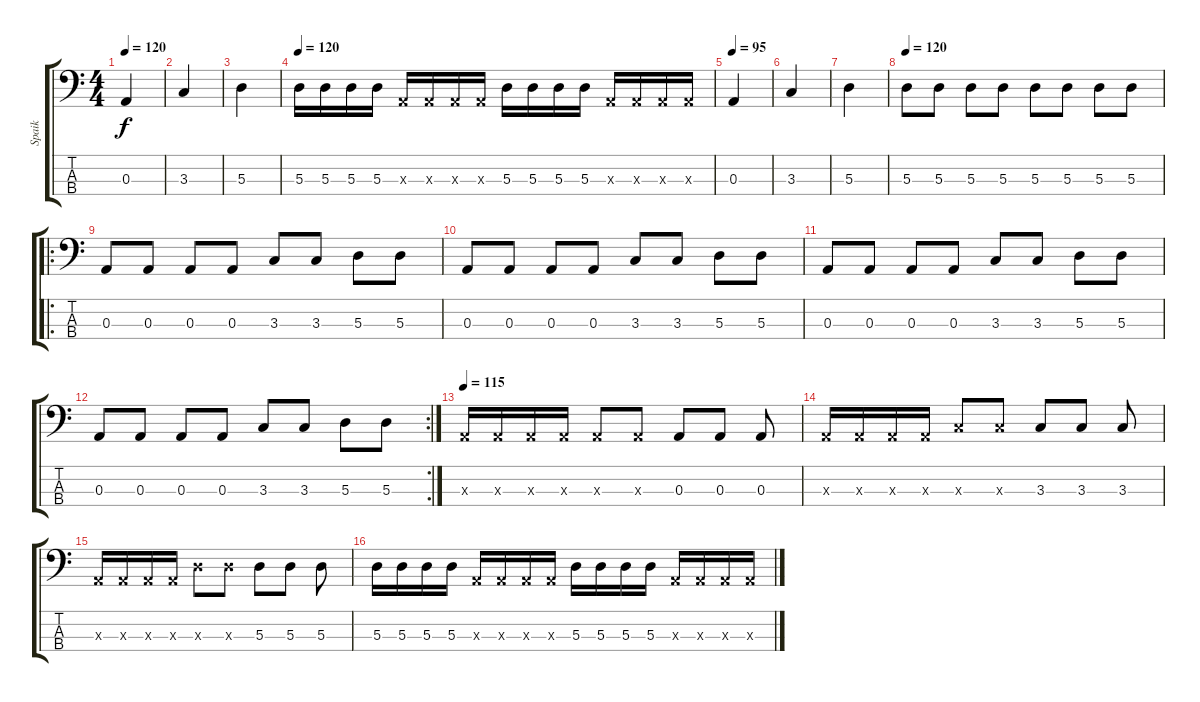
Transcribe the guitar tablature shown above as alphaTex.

\track ("Spaik" "Spaik") {instrument electricbassfinger}
\staff {score tabs}
\tuning (G2 D2 A1 E1) {hide}
\ts (4 4)
\tempo 120
\tempo 95
\tempo 120
\clef f4
\ks c
0.3.4{dy f instrument electricbassfinger} |
3.3.4 |
5.3.4 |
\tempo 120
5.3.16 5.3.16 5.3.16 5.3.16 0.3{x}.16 0.3{x}.16 0.3{x}.16 0.3{x}.16 5.3.16 5.3.16 5.3.16 5.3.16 0.3{x}.16 0.3{x}.16 0.3{x}.16 0.3{x}.16 |
\tempo 95
0.3.4 |
3.3.4 |
5.3.4 |
\tempo 120
5.3.8 5.3.8 5.3.8 5.3.8 5.3.8 5.3.8 5.3.8 5.3.8 |
\ro
0.3.8 0.3.8 0.3.8 0.3.8 3.3.8 3.3.8 5.3.8 5.3.8 |
0.3.8 0.3.8 0.3.8 0.3.8 3.3.8 3.3.8 5.3.8 5.3.8 |
0.3.8 0.3.8 0.3.8 0.3.8 3.3.8 3.3.8 5.3.8 5.3.8 |
\rc 2
0.3.8 0.3.8 0.3.8 0.3.8 3.3.8 3.3.8 5.3.8 5.3.8 |
\tempo 115
0.3{x}.16 0.3{x}.16 0.3{x}.16 0.3{x}.16 0.3{x}.8 0.3{x}.8 0.3.8 0.3.8 0.3.8 |
0.3{x}.16 0.3{x}.16 0.3{x}.16 0.3{x}.16 3.3{x}.8 3.3{x}.8 3.3.8 3.3.8 3.3.8 |
0.3{x}.16 0.3{x}.16 0.3{x}.16 0.3{x}.16 5.3{x}.8 5.3{x}.8 5.3.8 5.3.8 5.3.8 |
5.3.16 5.3.16 5.3.16 5.3.16 0.3{x}.16 0.3{x}.16 0.3{x}.16 0.3{x}.16 5.3.16 5.3.16 5.3.16 5.3.16 0.3{x}.16 0.3{x}.16 0.3{x}.16 0.3{x}.16
